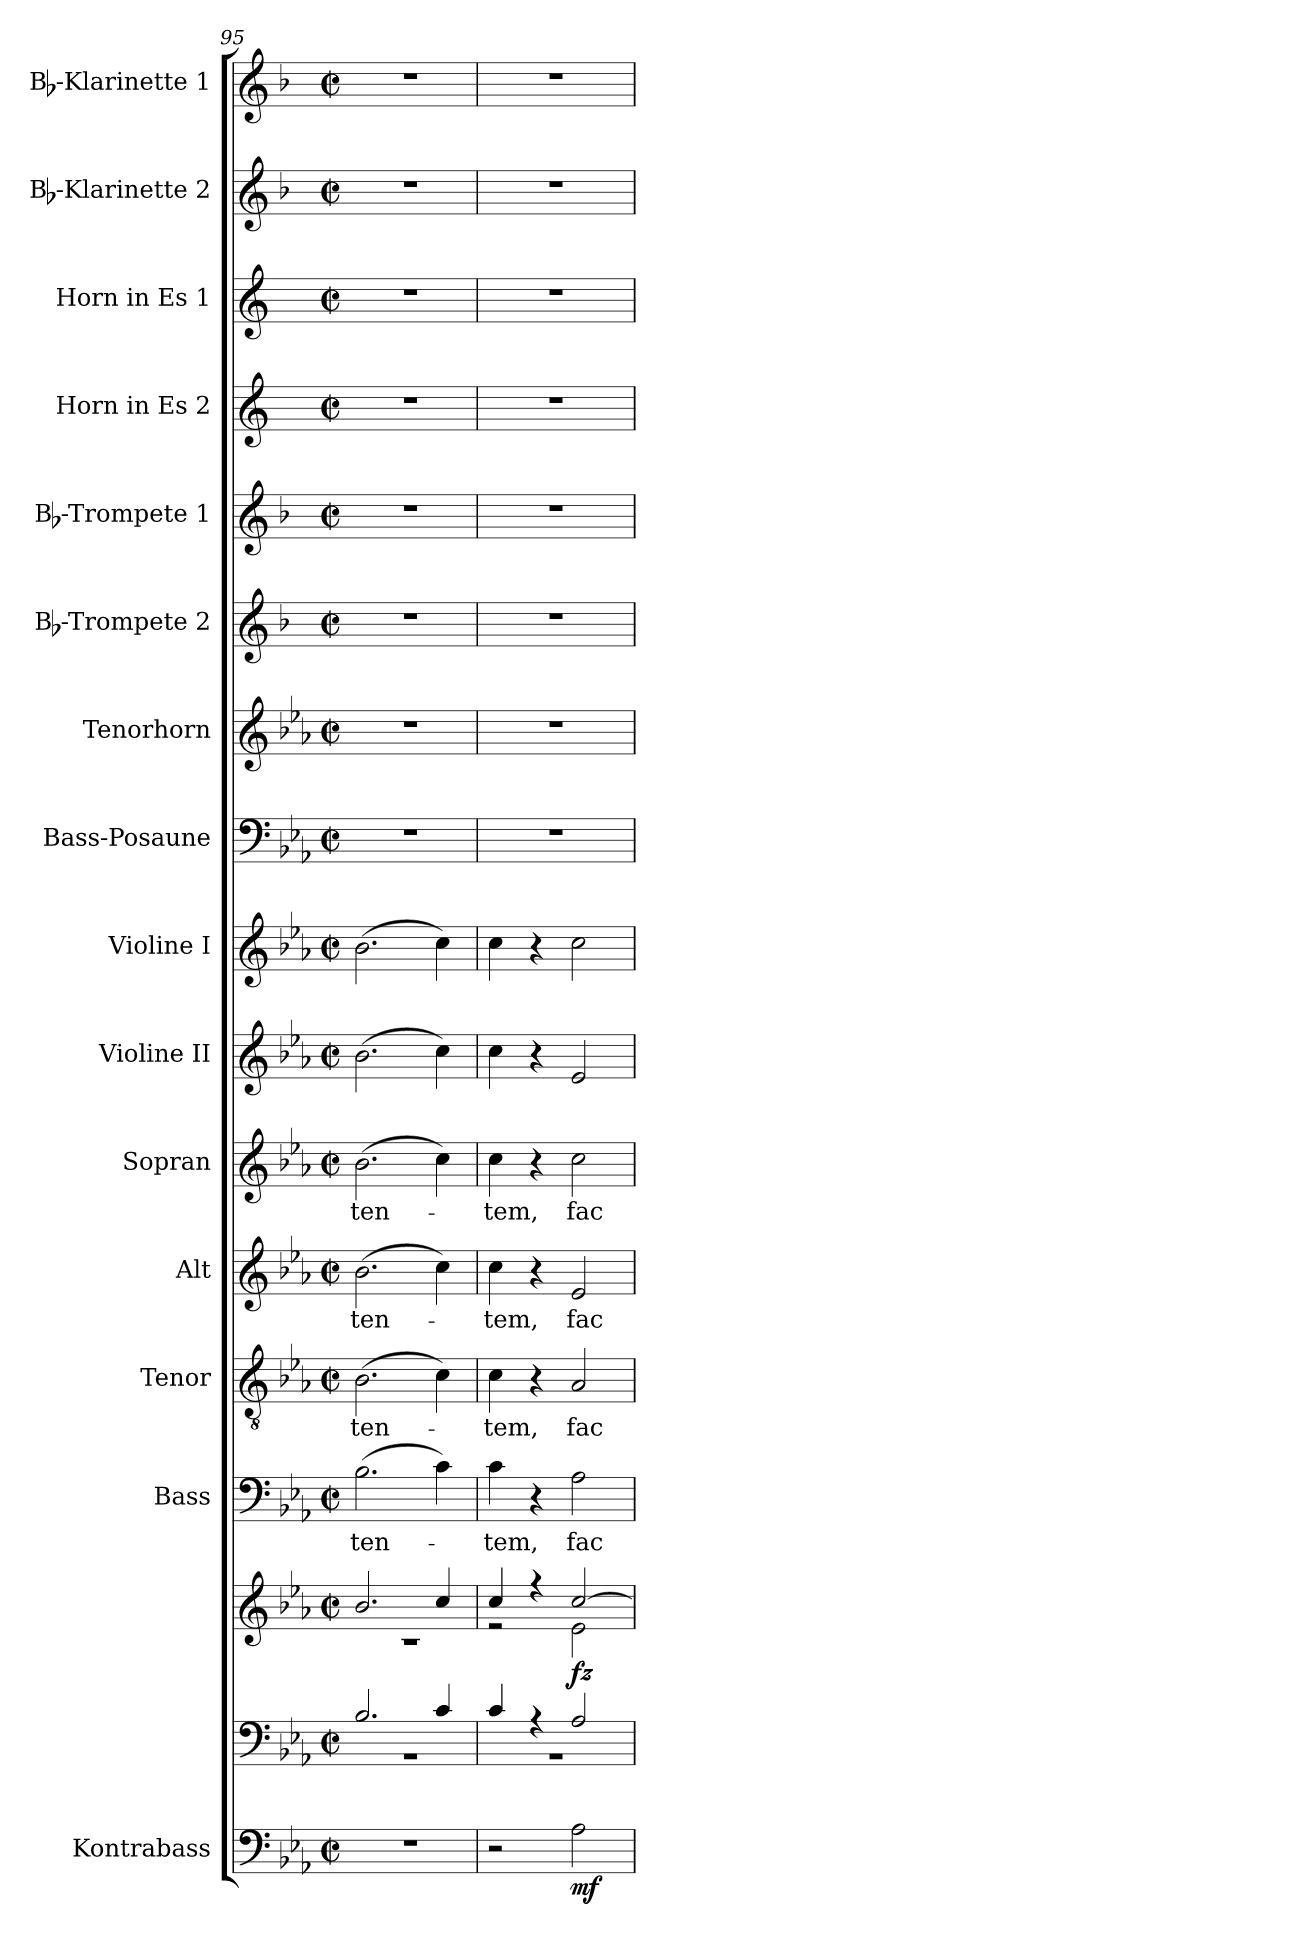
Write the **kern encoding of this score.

**kern	**dynam	**kern	**kern	**dynam	**kern	**text	**kern	**text	**kern	**text	**kern	**text	**kern	**kern	**kern	**kern	**kern	**kern	**kern	**kern	**kern	**kern
*part16	*part16	*part15	*part15	*part15	*part14	*part14	*part13	*part13	*part12	*part12	*part11	*part11	*part10	*part9	*part8	*part7	*part6	*part5	*part4	*part3	*part2	*part1
*staff17	*staff17	*staff16	*staff15	*staff15/16	*staff14	*staff14	*staff13	*staff13	*staff12	*staff12	*staff11	*staff11	*staff10	*staff9	*staff8	*staff7	*staff6	*staff5	*staff4	*staff3	*staff2	*staff1
*I"Kontrabass	*	*	*	*	*I"Bass	*	*I"Tenor	*	*I"Alt	*	*I"Sopran	*	*I"Violine II	*I"Violine I	*I"Bass-Posaune	*I"Tenorhorn	*I"Bb-Trompete 2	*I"Bb-Trompete 1	*I"Horn in Es 2	*I"Horn in Es 1	*I"Bb-Klarinette 2	*I"Bb-Klarinette 1
*I'Kb.	*	*	*	*	*I'B.	*	*I'T.	*	*I'A.	*	*I'S.	*	*I'Vl. II	*I'Vl. I	*I'B. Pos.	*I'T. Hrn.	*I'Bb Trp. 2	*I'Bb Trp. 1	*	*	*I'Bb Kl. 2	*I'Bb Kl. 1
*clefF4	*	*clefF4	*clefG2	*	*clefF4	*	*clefGv2	*	*clefG2	*	*clefG2	*	*clefG2	*clefG2	*clefF4	*clefG2	*clefG2	*clefG2	*clefG2	*clefG2	*clefG2	*clefG2
*ITrd7c12	*	*	*	*	*	*	*	*	*	*	*	*	*	*	*	*ITrd8c14	*ITrd1c2	*ITrd1c2	*ITrd5c9	*ITrd5c9	*ITrd1c2	*ITrd1c2
*k[b-e-a-]	*	*k[b-e-a-]	*k[b-e-a-]	*	*k[b-e-a-]	*	*k[b-e-a-]	*	*k[b-e-a-]	*	*k[b-e-a-]	*	*k[b-e-a-]	*k[b-e-a-]	*k[b-e-a-]	*k[b-e-a-]	*k[b-e-a-]	*k[b-e-a-]	*k[b-e-a-]	*k[b-e-a-]	*k[b-e-a-]	*k[b-e-a-]
*E-:	*	*E-:	*E-:	*	*E-:	*	*E-:	*	*E-:	*	*E-:	*	*E-:	*E-:	*E-:	*E-:	*E-:	*E-:	*E-:	*E-:	*E-:	*E-:
*M2/2	*	*M2/2	*M2/2	*	*M2/2	*	*M2/2	*	*M2/2	*	*M2/2	*	*M2/2	*M2/2	*M2/2	*M2/2	*M2/2	*M2/2	*M2/2	*M2/2	*M2/2	*M2/2
*met(c|)	*	*met(c|)	*met(c|)	*	*met(c|)	*	*met(c|)	*	*met(c|)	*	*met(c|)	*	*met(c|)	*met(c|)	*met(c|)	*met(c|)	*met(c|)	*met(c|)	*met(c|)	*met(c|)	*met(c|)	*met(c|)
=95	=95	=95	=95	=95	=95	=95	=95	=95	=95	=95	=95	=95	=95	=95	=95	=95	=95	=95	=95	=95	=95	=95
*	*	*^	*^	*	*	*	*	*	*	*	*	*	*	*	*	*	*	*	*	*	*	*
!	!	!	!	!	!	!	!	!LO:LY:b	!	!LO:LY:b	!	!LO:LY:b	!	!LO:LY:b	!	!	!	!	!	!	!	!	!	!
1r	.	2.B-/	1rBB	2.b-/	1rc	.	(>2.B-\	-ten-	(>2.B-\	-ten-	(>2.b-\	-ten-	(>2.b-\	-ten-	(>2.b-\	(>2.b-\	1r	1r	1r	1r	1r	1r	1r	1r
.	.	4c/	.	4cc/	.	.	4c\)	.	4c\)	.	4cc\)	.	4cc\)	.	4cc\)	4cc\)	.	.	.	.	.	.	.	.
=96	=96	=96	=96	=96	=96	=96	=96	=96	=96	=96	=96	=96	=96	=96	=96	=96	=96	=96	=96	=96	=96	=96	=96	=96
!	!	!	!	!	!	!	!	!LO:LY:b	!	!LO:LY:b	!	!LO:LY:b	!	!LO:LY:b	!	!	!	!	!	!	!	!	!	!
2r	.	4c/	1rBB	4cc/	2rf	.	4c\	-tem,	4c\	-tem,	4cc\	-tem,	4cc\	-tem,	4cc\	4cc\	1r	1r	1r	1r	1r	1r	1r	1r
.	.	4rA	.	4r	.	.	4r	.	4r	.	4r	.	4r	.	4r	4r	.	.	.	.	.	.	.	.
!	!LO:DY:b	!	!	!	!	!LO:DY:b	!	!LO:LY:b	!	!LO:LY:b	!	!LO:LY:b	!	!LO:LY:b	!	!	!	!	!	!	!	!	!	!
2AA-\	mf	2A-/	.	[>2cc/	2e-\	fz	2A-\	fac-	2A-/	fac-	2e-/	fac-	2cc\	fac-	2e-/	2cc\	.	.	.	.	.	.	.	.
*	*	*v	*v	*	*	*	*	*	*	*	*	*	*	*	*	*	*	*	*	*	*	*	*	*
*	*	*	*v	*v	*	*	*	*	*	*	*	*	*	*	*	*	*	*	*	*	*	*	*
=	=	=	=	=	=	=	=	=	=	=	=	=	=	=	=	=	=	=	=	=	=	=
*-	*-	*-	*-	*-	*-	*-	*-	*-	*-	*-	*-	*-	*-	*-	*-	*-	*-	*-	*-	*-	*-	*-
